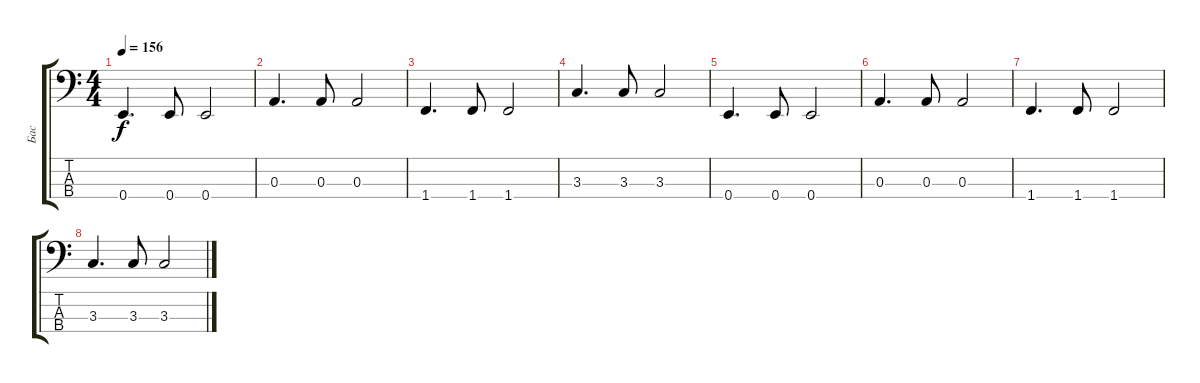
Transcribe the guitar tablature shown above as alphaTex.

\track ("Бас" "Бас") {instrument electricbassfinger}
\staff {score tabs}
\tuning (G2 D2 A1 E1) {hide}
\ts (4 4)
\tempo 156
\clef f4
\ks c
0.4.4{d dy f} 0.4.8 0.4.2 |
0.3.4{d} 0.3.8 0.3.2 |
1.4.4{d} 1.4.8 1.4.2 |
3.3.4{d volume 2} 3.3.8 3.3.2 |
0.4.4{d} 0.4.8 0.4.2 |
0.3.4{d} 0.3.8 0.3.2 |
1.4.4{d} 1.4.8 1.4.2 |
3.3.4{d volume 0} 3.3.8 3.3.2
